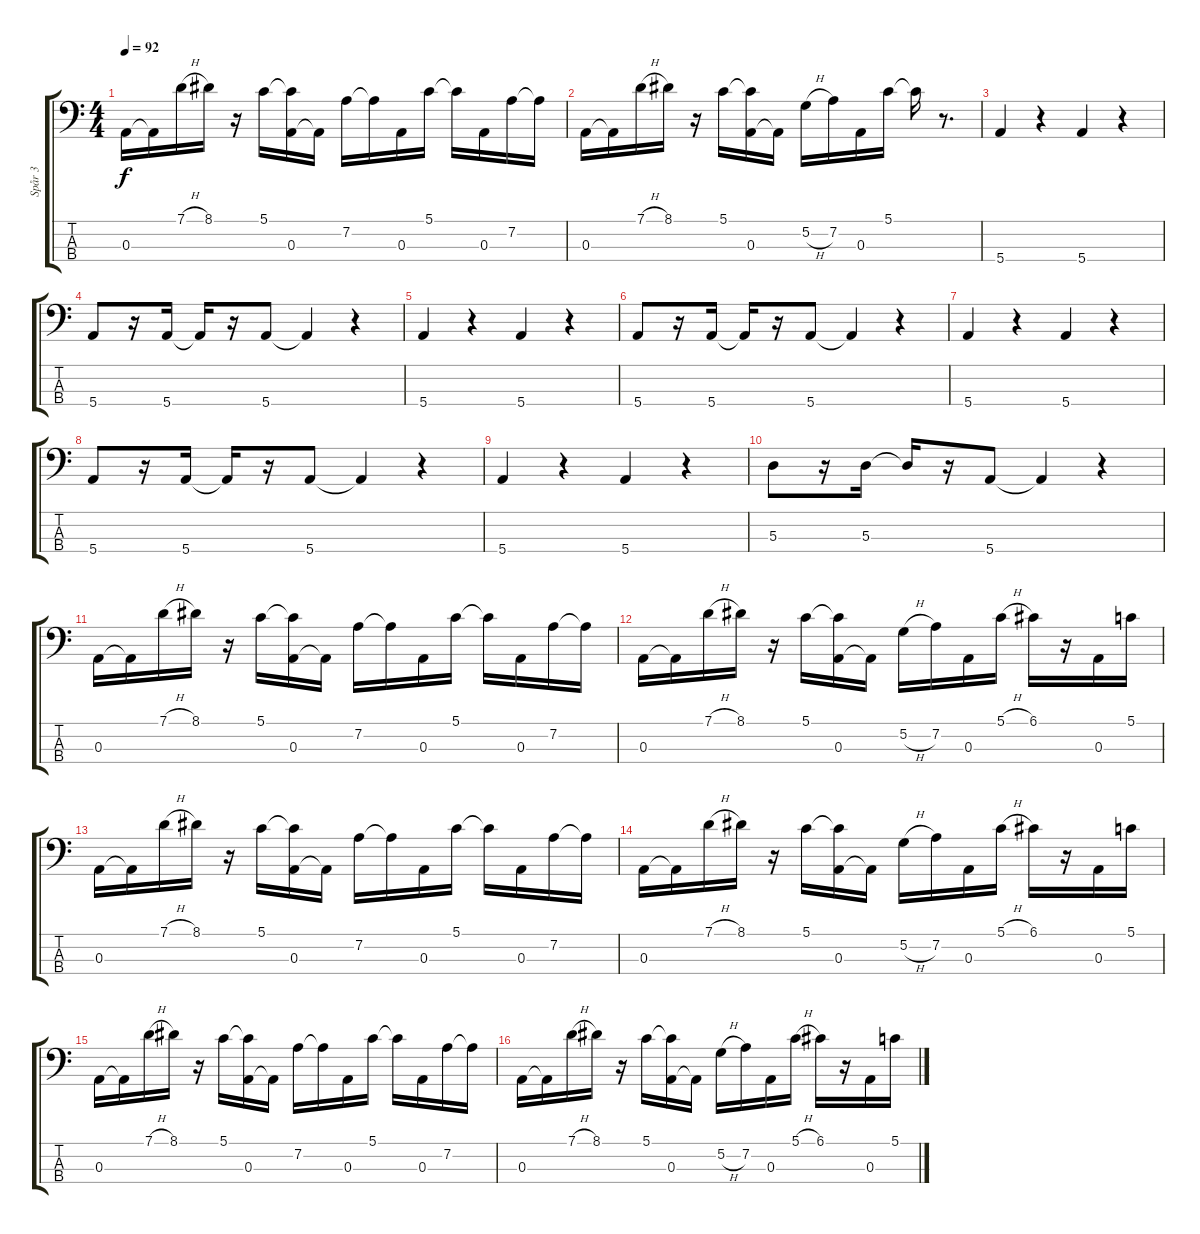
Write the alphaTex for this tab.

\track ("Spår 3" "Spår 3") {instrument slapbass1}
\staff {score tabs}
\tuning (G2 D2 A1 E1) {hide}
\ts (4 4)
\tempo 92
\clef f4
\ks c
0.3.16{dy f} 0.3{t}.16 7.1{h}.16 8.1.16 r.16 5.1.16 (5.1{t} 0.3).16 0.3{t}.16 7.2.16 7.2{t}.16 0.3.16 5.1.16 5.1{t}.16 0.3.16 7.2.16 7.2{t}.16 |
0.3.16 0.3{t}.16 7.1{h}.16 8.1.16 r.16 5.1.16 (5.1{t} 0.3).16 0.3{t}.16 5.2{h}.16 7.2.16 0.3.16 5.1.16 5.1{t}.16 r.8{d} |
5.4.4 r.4 5.4.4 r.4 |
5.4.8 r.16 5.4.16 5.4{t}.16 r.16 5.4.8 5.4{t}.4 r.4 |
5.4.4 r.4 5.4.4 r.4 |
5.4.8 r.16 5.4.16 5.4{t}.16 r.16 5.4.8 5.4{t}.4 r.4 |
5.4.4 r.4 5.4.4 r.4 |
5.4.8 r.16 5.4.16 5.4{t}.16 r.16 5.4.8 5.4{t}.4 r.4 |
5.4.4 r.4 5.4.4 r.4 |
5.3.8 r.16 5.3.16 5.3{t}.16 r.16 5.4.8 5.4{t}.4 r.4 |
0.3.16 0.3{t}.16 7.1{h}.16 8.1.16 r.16 5.1.16 (5.1{t} 0.3).16 0.3{t}.16 7.2.16 7.2{t}.16 0.3.16 5.1.16 5.1{t}.16 0.3.16 7.2.16 7.2{t}.16 |
0.3.16 0.3{t}.16 7.1{h}.16 8.1.16 r.16 5.1.16 (5.1{t} 0.3).16 0.3{t}.16 5.2{h}.16 7.2.16 0.3.16 5.1{h}.16 6.1.16 r.16 0.3.16 5.1.16 |
0.3.16 0.3{t}.16 7.1{h}.16 8.1.16 r.16 5.1.16 (5.1{t} 0.3).16 0.3{t}.16 7.2.16 7.2{t}.16 0.3.16 5.1.16 5.1{t}.16 0.3.16 7.2.16 7.2{t}.16 |
0.3.16 0.3{t}.16 7.1{h}.16 8.1.16 r.16 5.1.16 (5.1{t} 0.3).16 0.3{t}.16 5.2{h}.16 7.2.16 0.3.16 5.1{h}.16 6.1.16 r.16 0.3.16 5.1.16 |
0.3.16 0.3{t}.16 7.1{h}.16 8.1.16 r.16 5.1.16 (5.1{t} 0.3).16 0.3{t}.16 7.2.16 7.2{t}.16 0.3.16 5.1.16 5.1{t}.16 0.3.16 7.2.16 7.2{t}.16 |
0.3.16 0.3{t}.16 7.1{h}.16 8.1.16 r.16 5.1.16 (5.1{t} 0.3).16 0.3{t}.16 5.2{h}.16 7.2.16 0.3.16 5.1{h}.16 6.1.16 r.16 0.3.16 5.1.16
